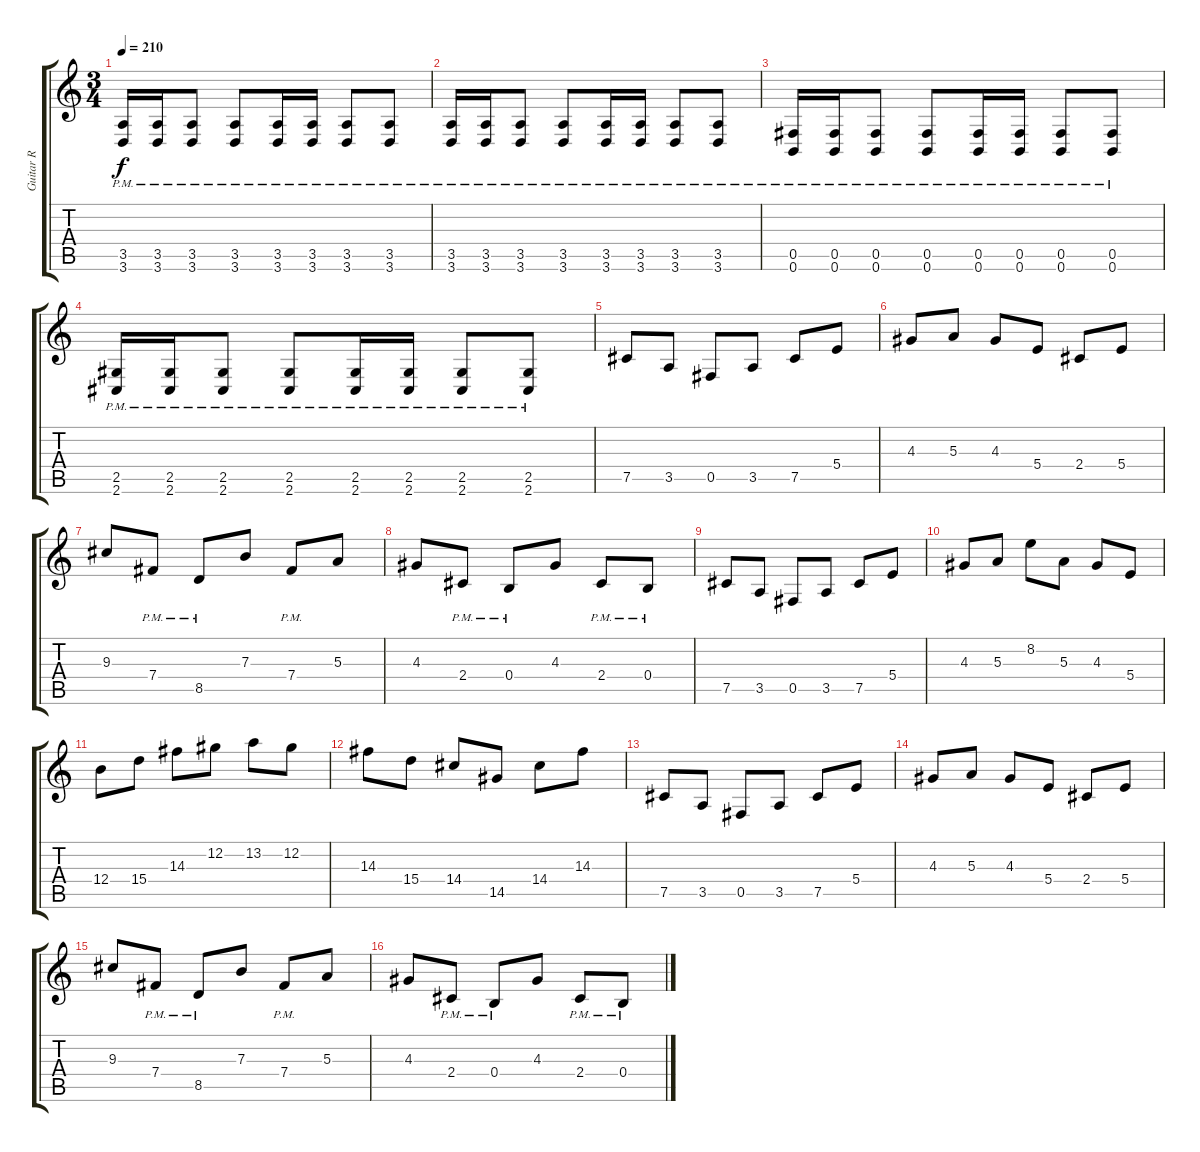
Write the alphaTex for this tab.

\track ("Guitar R" "Guitar R") {instrument overdrivenguitar}
\staff {score tabs}
\tuning (Db4 Ab3 E3 B2 Gb2 B1) {hide}
\ts (3 4)
\tempo 210
\clef g2
\ks c
(3.5{pm} 3.6{pm}).16{dy f} (3.5{pm} 3.6{pm}).16 (3.5{pm} 3.6{pm}).8 (3.5{pm} 3.6{pm}).8 (3.5{pm} 3.6{pm}).16 (3.5{pm} 3.6{pm}).16 (3.5{pm} 3.6{pm}).8 (3.5{pm} 3.6{pm}).8 |
(3.5{pm} 3.6{pm}).16 (3.5{pm} 3.6{pm}).16 (3.5{pm} 3.6{pm}).8 (3.5{pm} 3.6{pm}).8 (3.5{pm} 3.6{pm}).16 (3.5{pm} 3.6{pm}).16 (3.5{pm} 3.6{pm}).8 (3.5{pm} 3.6{pm}).8 |
(0.5{pm} 0.6{pm}).16 (0.5{pm} 0.6{pm}).16 (0.5{pm} 0.6{pm}).8 (0.5{pm} 0.6{pm}).8 (0.5{pm} 0.6{pm}).16 (0.5{pm} 0.6{pm}).16 (0.5{pm} 0.6{pm}).8 (0.5{pm} 0.6{pm}).8 |
(2.5{pm} 2.6{pm}).16 (2.5{pm} 2.6{pm}).16 (2.5{pm} 2.6{pm}).8 (2.5{pm} 2.6{pm}).8 (2.5{pm} 2.6{pm}).16 (2.5{pm} 2.6{pm}).16 (2.5{pm} 2.6{pm}).8 (2.5{pm} 2.6{pm}).8 |
7.5.8 3.5.8 0.5.8 3.5.8 7.5.8 5.4.8 |
4.3.8 5.3.8 4.3.8 5.4.8 2.4.8 5.4.8 |
9.3.8 7.4{pm}.8 8.5{pm}.8 7.3.8 7.4{pm}.8 5.3.8 |
4.3.8 2.4{pm}.8 0.4{pm}.8 4.3.8 2.4{pm}.8 0.4{pm}.8 |
7.5.8 3.5.8 0.5.8 3.5.8 7.5.8 5.4.8 |
4.3.8 5.3.8 8.2.8 5.3.8 4.3.8 5.4.8 |
12.4.8 15.4.8 14.3.8 12.2.8 13.2.8 12.2.8 |
14.3.8 15.4.8 14.4.8 14.5.8 14.4.8 14.3.8 |
7.5.8 3.5.8 0.5.8 3.5.8 7.5.8 5.4.8 |
4.3.8 5.3.8 4.3.8 5.4.8 2.4.8 5.4.8 |
9.3.8 7.4{pm}.8 8.5{pm}.8 7.3.8 7.4{pm}.8 5.3.8 |
4.3.8 2.4{pm}.8 0.4{pm}.8 4.3.8 2.4{pm}.8 0.4{pm}.8
